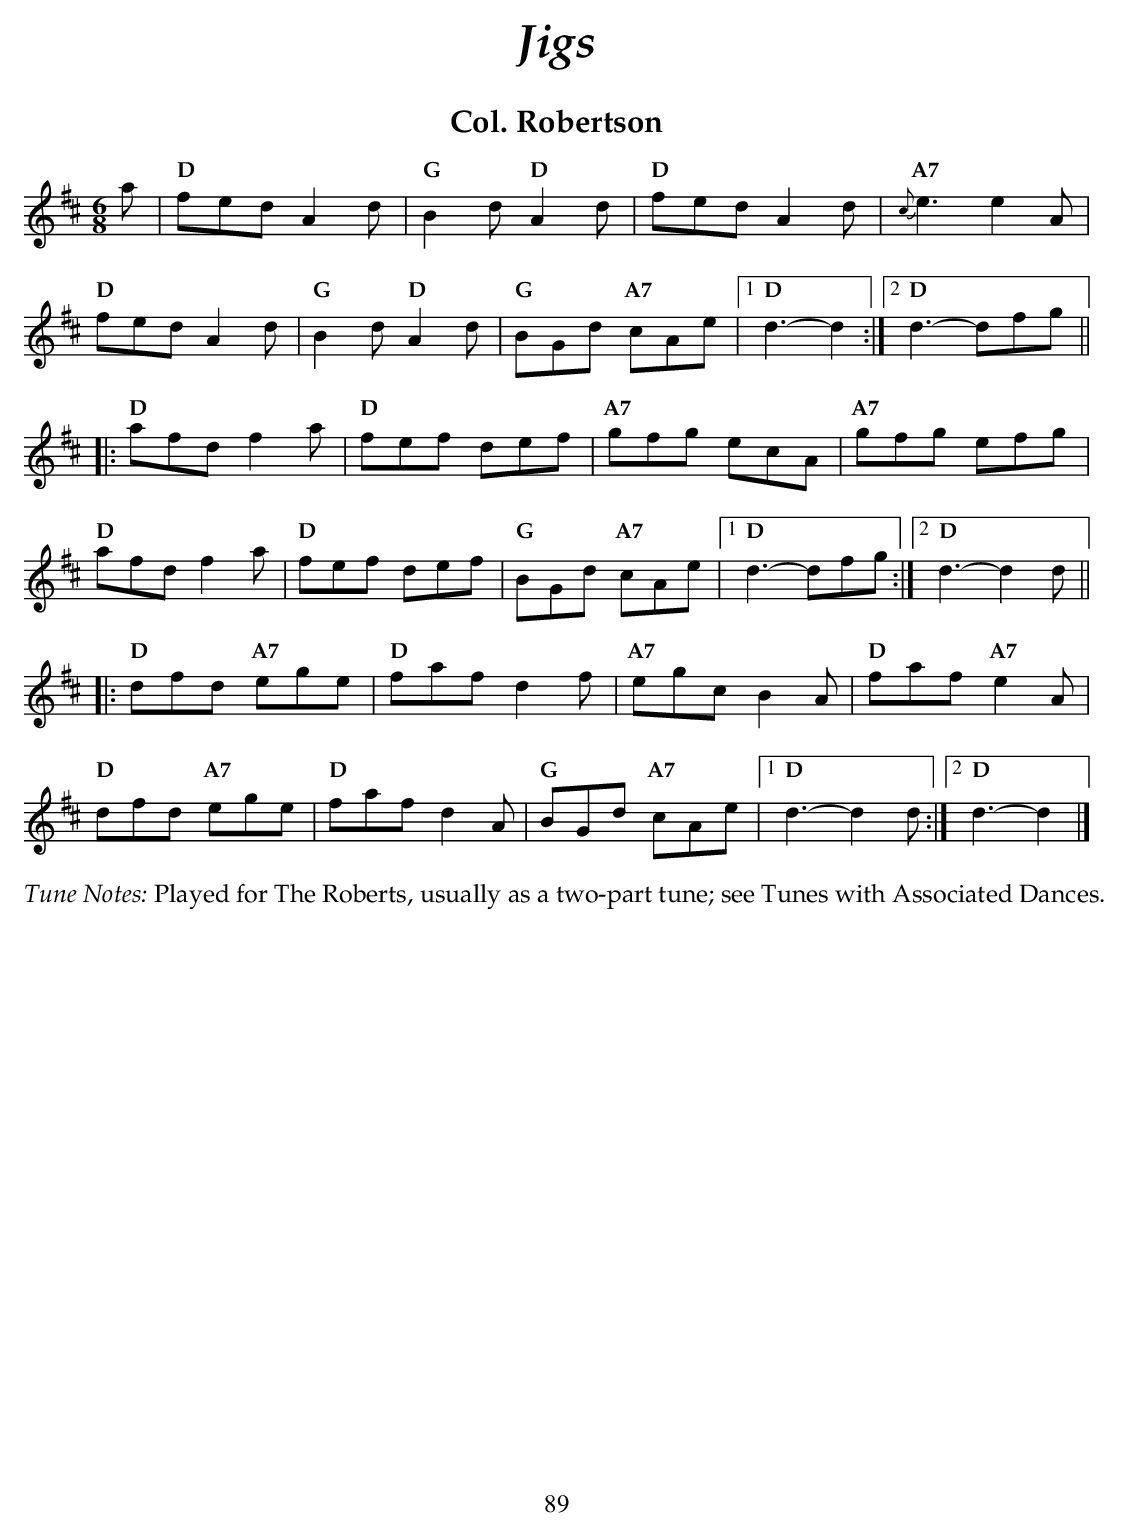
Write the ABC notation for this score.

X:1
T:Col. Robertson
M:6/8
L:1/8
K:D
  a |\
"D" fed A2d | "G" B2d "D"   A2d |\
"D" fed A2d | "A7" {c}e3    e2A |
"D" fed A2d | "G" B2d "D"   A2d |\
"G" BGd "A7" cAe |1 "D" d3-d2  :|2"D" d3-dfg ||
|:"D"  afd f2a   | "D"  fef def |\
   "A7" gfg ecA  | "A7" gfg efg |
   "D"  afd f2a  | "D"  fef def |\
   "G"  BGd "A7" cAe |1 "D" d3-dfg   :|2 "D" d3-d2d ||
|:"D"  dfd "A7" ege  |  "D" faf d2f  |\
   "A7" egc B2A  | "D"  faf "A7" e2A |
   "D"  dfd "A7" ege |  "D" faf d2A  |\
   "G"  BGd "A7" cAe |1 "D" d3-d2d  :|2 "D" d3-d2 |]
